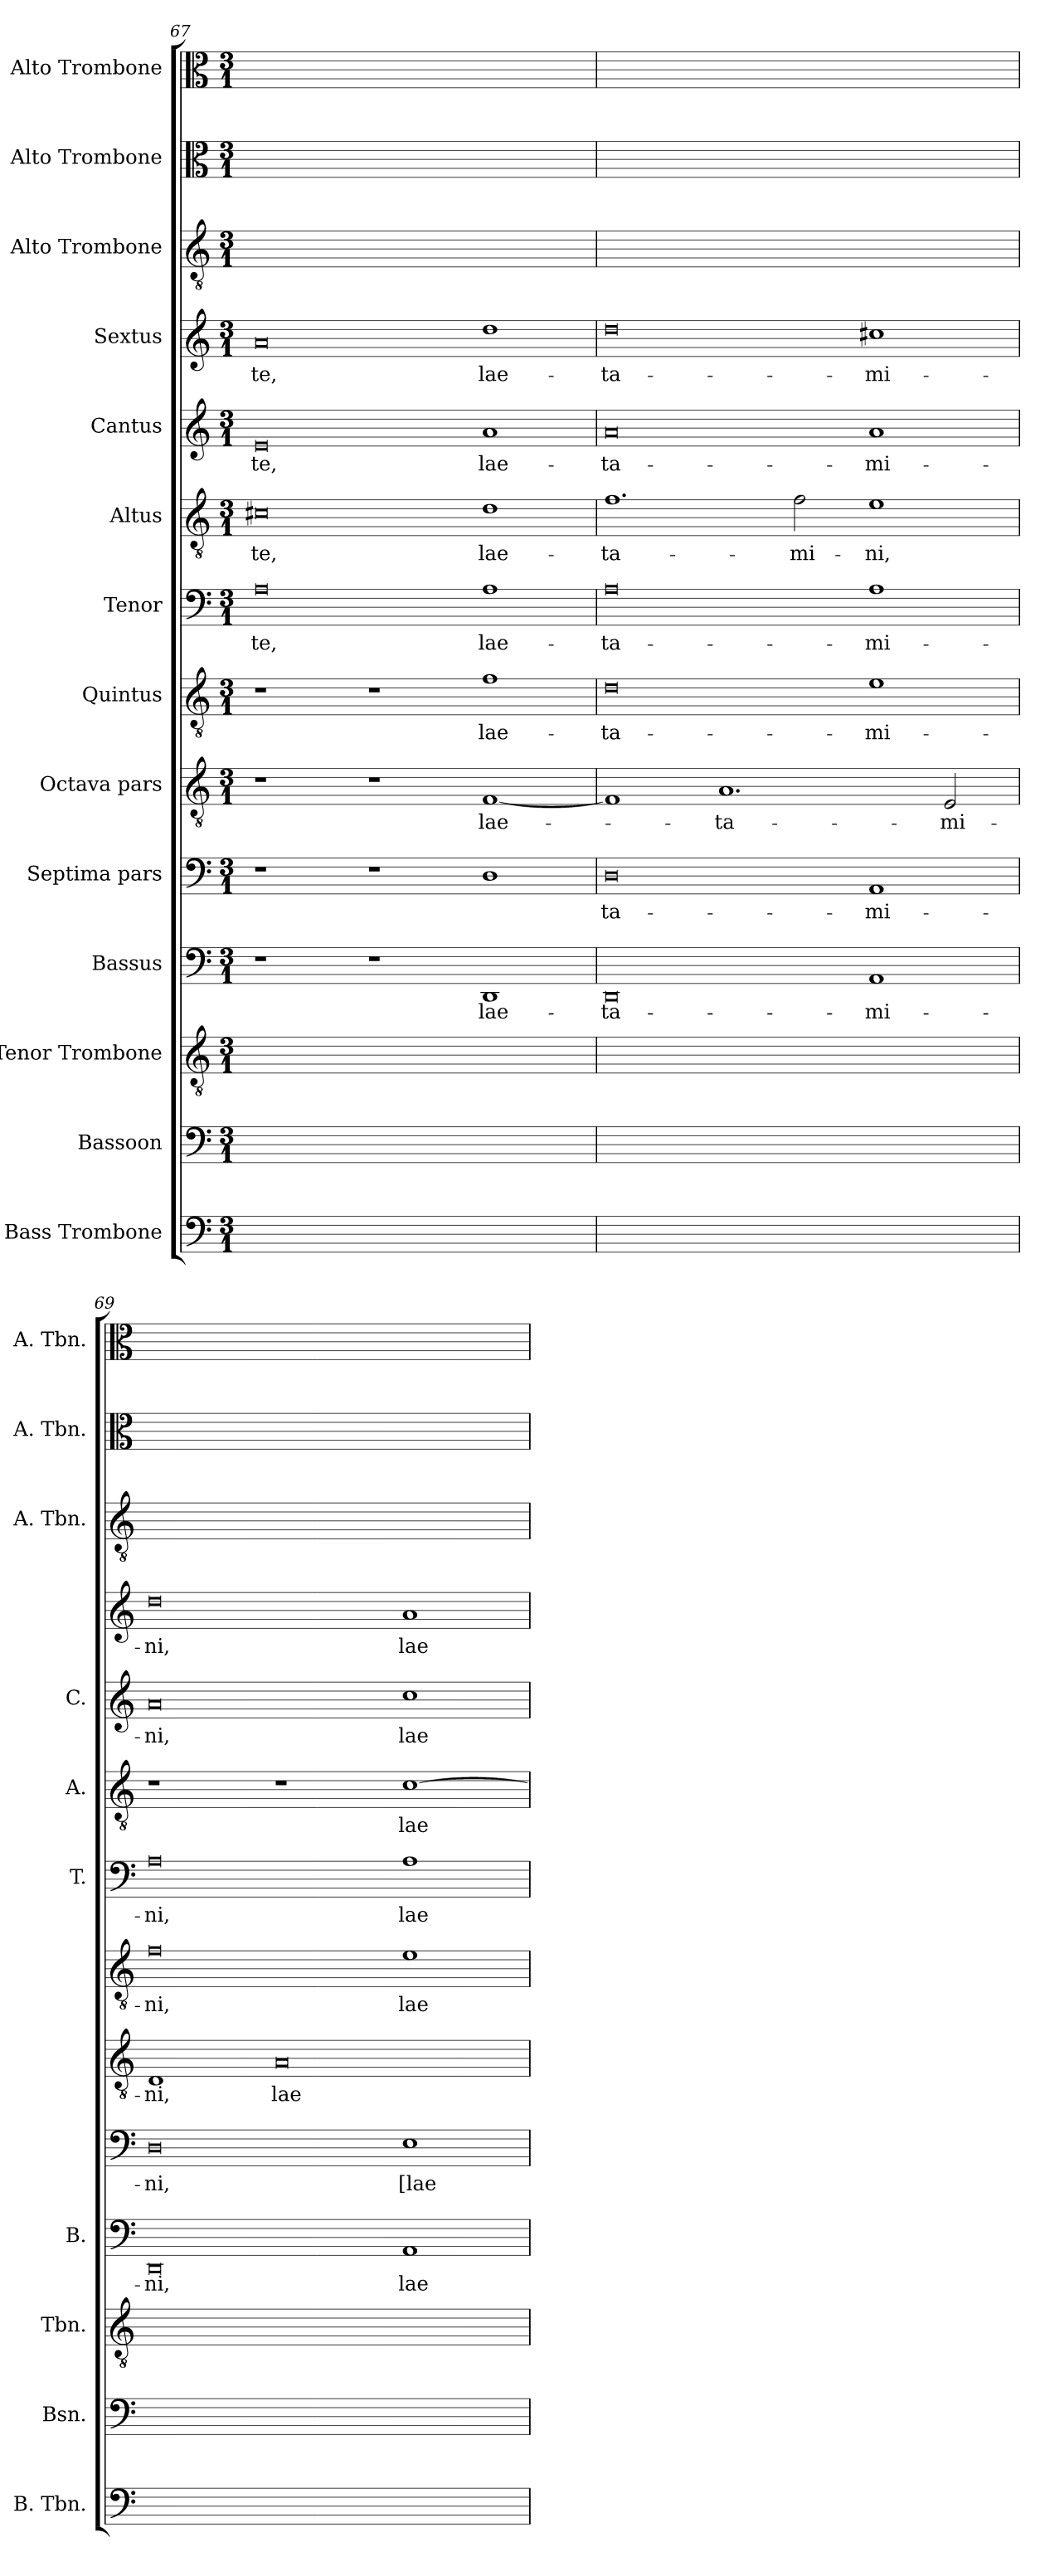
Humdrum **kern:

**kern	**text	**kern	**text	**kern	**text	**kern	**text	**kern	**text	**kern	**text	**kern	**text	**kern	**text	**kern	**text	**kern	**text	**kern	**text	**kern	**text	**kern	**text	**kern	**text
*part14	*part14	*part13	*part13	*part12	*part12	*part11	*part11	*part10	*part10	*part9	*part9	*part8	*part8	*part7	*part7	*part6	*part6	*part5	*part5	*part4	*part4	*part3	*part3	*part2	*part2	*part1	*part1
*staff14	*staff14	*staff13	*staff13	*staff12	*staff12	*staff11	*staff11	*staff10	*staff10	*staff9	*staff9	*staff8	*staff8	*staff7	*staff7	*staff6	*staff6	*staff5	*staff5	*staff4	*staff4	*staff3	*staff3	*staff2	*staff2	*staff1	*staff1
*I"Bass Trombone	*	*I"Bassoon	*	*I"Tenor Trombone	*	*I"Bassus	*	*I"Septima pars	*	*I"Octava pars	*	*I"Quintus	*	*I"Tenor	*	*I"Altus	*	*I"Cantus	*	*I"Sextus	*	*I"Alto Trombone	*	*I"Alto Trombone	*	*I"Alto Trombone	*
*I'B. Tbn.	*	*I'Bsn.	*	*I'Tbn.	*	*I'B.	*	*	*	*	*	*	*	*I'T.	*	*I'A.	*	*I'C.	*	*	*	*I'A. Tbn.	*	*I'A. Tbn.	*	*I'A. Tbn.	*
*clefF4	*	*clefF4	*	*clefGv2	*	*clefF4	*	*clefF4	*	*clefGv2	*	*clefGv2	*	*clefF4	*	*clefGv2	*	*clefG2	*	*clefG2	*	*clefGv2	*	*clefC3	*	*clefC3	*
*	*	*	*	*	*	*	*	*	*	*ITrd7c12	*	*ITrd7c12	*	*	*	*ITrd7c12	*	*	*	*	*	*	*	*	*	*	*
*k[]	*	*k[]	*	*k[]	*	*k[]	*	*k[]	*	*k[]	*	*k[]	*	*k[]	*	*k[]	*	*k[]	*	*k[]	*	*k[]	*	*k[]	*	*k[]	*
*a:	*	*a:	*	*a:	*	*a:	*	*a:	*	*a:	*	*a:	*	*a:	*	*a:	*	*a:	*	*a:	*	*a:	*	*a:	*	*a:	*
*M3/1	*	*M3/1	*	*M3/1	*	*M3/1	*	*M3/1	*	*M3/1	*	*M3/1	*	*M3/1	*	*M3/1	*	*M3/1	*	*M3/1	*	*M3/1	*	*M3/1	*	*M3/1	*
=67	=67	=67	=67	=67	=67	=67	=67	=67	=67	=67	=67	=67	=67	=67	=67	=67	=67	=67	=67	=67	=67	=67	=67	=67	=67	=67	=67
!	!	!	!	!	!	!	!	!	!	!	!	!	!	!	!LO:LY:b	!	!LO:LY:b	!	!LO:LY:b	!	!LO:LY:b	!	!	!	!	!	!
1ryy	.	1ryy	.	1ryy	.	1r	.	1r	.	1r	.	1r	.	0A	-te,	0C#X	-te,	0e	-te,	0a	-te,	0C#yy	-te,	0eyy	-te,	0ayy	-te,
1ryy	.	1ryy	.	1ryy	.	1r	.	1r	.	1r	.	1r	.	.	.	.	.	.	.	.	.	.	.	.	.	.	.
!	!	!	!	!	!	!	!LO:LY:b	!	!	!	!LO:LY:b	!	!LO:LY:b	!	!LO:LY:b	!	!LO:LY:b	!	!LO:LY:b	!	!LO:LY:b	!	!	!	!	!	!
1DDyy	lae-	1Dyy	.	[<1FFyy	lae-	1DD	lae-	1D	.	[<1FF	lae-	1F	lae-	1A	lae-	1D	lae-	1a	lae-	1dd	lae-	1Dyy	lae-	1ayy	lae-	1ddyy	lae-
=68	=68	=68	=68	=68	=68	=68	=68	=68	=68	=68	=68	=68	=68	=68	=68	=68	=68	=68	=68	=68	=68	=68	=68	=68	=68	=68	=68
!	!	!	!	!	!	!	!LO:LY:b	!	!LO:LY:b	!	!	!	!LO:LY:b	!	!LO:LY:b	!	!LO:LY:b	!	!LO:LY:b	!	!LO:LY:b	!	!	!	!	!	!
0DDyy	-ta-	0Dyy	ta-	1FFyy]	.	0DD	-ta-	0D	ta-	1FF]	.	0D	-ta-	0A	-ta-	1.F	-ta-	0a	-ta-	0dd	-ta-	1.Fyy	-ta-	0ayy	-ta-	0ddyy	-ta-
!	!	!	!	!	!	!	!	!	!	!	!LO:LY:b	!	!	!	!	!	!	!	!	!	!	!	!	!	!	!	!
.	.	.	.	1.AAyy	-ta-	.	.	.	.	1.AA	-ta-	.	.	.	.	.	.	.	.	.	.	.	.	.	.	.	.
!	!	!	!	!	!	!	!	!	!	!	!	!	!	!	!	!	!LO:LY:b	!	!	!	!	!	!	!	!	!	!
.	.	.	.	.	.	.	.	.	.	.	.	.	.	.	.	2F\	-mi-	.	.	.	.	2F/yy	-mi-	.	.	.	.
!	!	!	!	!	!	!	!LO:LY:b	!	!LO:LY:b	!	!	!	!LO:LY:b	!	!LO:LY:b	!	!LO:LY:b	!	!LO:LY:b	!	!LO:LY:b	!	!	!	!	!	!
1AAyy	-mi-	1AAyy	-mi-	.	.	1AA	-mi-	1AA	-mi-	.	.	1E	-mi-	1A	-mi-	1E	-ni,	1a	-mi-	1cc#X	-mi-	1Eyy	-ni,	1ayy	-mi-	1cc#yy	-mi-
!	!	!	!	!	!	!	!	!	!	!	!LO:LY:b	!	!	!	!	!	!	!	!	!	!	!	!	!	!	!	!
.	.	.	.	2EE/yy	-mi-	.	.	.	.	2EE/	-mi-	.	.	.	.	.	.	.	.	.	.	.	.	.	.	.	.
=69	=69	=69	=69	=69	=69	=69	=69	=69	=69	=69	=69	=69	=69	=69	=69	=69	=69	=69	=69	=69	=69	=69	=69	=69	=69	=69	=69
!	!	!	!	!	!	!	!LO:LY:b	!	!LO:LY:b	!	!LO:LY:b	!	!LO:LY:b	!	!LO:LY:b	!	!	!	!LO:LY:b	!	!LO:LY:b	!	!	!	!	!	!
0DDyy	-ni,	0Dyy	-ni,	1DDyy	-ni,	0DD	-ni,	0D	-ni,	1DD	-ni,	0F	-ni,	0A	-ni,	1r	.	0a	-ni,	0dd	-ni,	1ryy	.	0ayy	-ni,	0ddyy	-ni,
!	!	!	!	!	!	!	!	!	!	!	!LO:LY:b	!	!	!	!	!	!	!	!	!	!	!	!	!	!	!	!
.	.	.	.	0AAyy	lae-	.	.	.	.	0AA	lae-	.	.	.	.	1r	.	.	.	.	.	1ryy	.	.	.	.	.
!	!	!	!	!	!	!	!LO:LY:b	!	!LO:LY:b	!	!	!	!LO:LY:b	!	!LO:LY:b	!	!LO:LY:b	!	!LO:LY:b	!	!LO:LY:b	!	!	!	!	!	!
1AAyy	lae-	1Eyy	[lae-	.	.	1AA	lae-	1E	[lae-	.	.	1E	lae-	1A	lae-	[>1C	lae-	1cc	lae-	1a	lae-	[<1Cyy	lae-	1ccyy	lae-	1ayy	lae-
=	=	=	=	=	=	=	=	=	=	=	=	=	=	=	=	=	=	=	=	=	=	=	=	=	=	=	=
*-	*-	*-	*-	*-	*-	*-	*-	*-	*-	*-	*-	*-	*-	*-	*-	*-	*-	*-	*-	*-	*-	*-	*-	*-	*-	*-	*-
